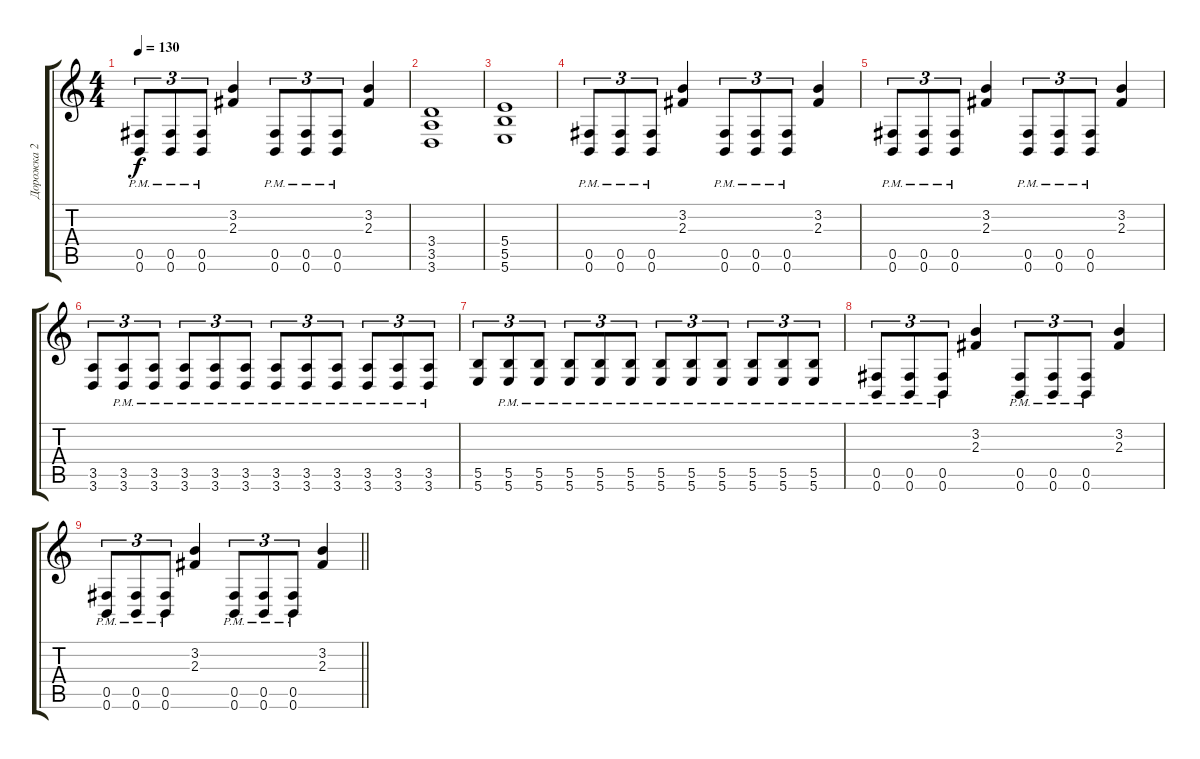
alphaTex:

\track ("Дорожка 2" "Дорожка 2") {instrument overdrivenguitar}
\staff {score tabs}
\tuning (Db4 Ab3 E3 B2 Gb2 B1) {hide}
\ts (4 4)
\tempo 130
\clef g2
\ks c
(0.5{pm} 0.6{pm}).8{tu (3 2) dy f} (0.5{pm} 0.6{pm}).8{tu (3 2)} (0.5{pm} 0.6{pm}).8{tu (3 2)} (3.2 2.3).4 (0.5{pm} 0.6{pm}).8{tu (3 2)} (0.5{pm} 0.6{pm}).8{tu (3 2)} (0.5{pm} 0.6{pm}).8{tu (3 2)} (3.2 2.3).4 |
(3.4 3.5 3.6).1 |
(5.4 5.5 5.6).1 |
(0.5{pm} 0.6{pm}).8{tu (3 2)} (0.5{pm} 0.6{pm}).8{tu (3 2)} (0.5{pm} 0.6{pm}).8{tu (3 2)} (3.2 2.3).4 (0.5{pm} 0.6{pm}).8{tu (3 2)} (0.5{pm} 0.6{pm}).8{tu (3 2)} (0.5{pm} 0.6{pm}).8{tu (3 2)} (3.2 2.3).4 |
(0.5{pm} 0.6{pm}).8{tu (3 2)} (0.5{pm} 0.6{pm}).8{tu (3 2)} (0.5{pm} 0.6{pm}).8{tu (3 2)} (3.2 2.3).4 (0.5{pm} 0.6{pm}).8{tu (3 2)} (0.5{pm} 0.6{pm}).8{tu (3 2)} (0.5{pm} 0.6{pm}).8{tu (3 2)} (3.2 2.3).4 |
(3.5 3.6).8{tu (3 2)} (3.5{pm} 3.6{pm}).8{tu (3 2)} (3.5{pm} 3.6{pm}).8{tu (3 2)} (3.5{pm} 3.6{pm}).8{tu (3 2)} (3.5{pm} 3.6{pm}).8{tu (3 2)} (3.5{pm} 3.6{pm}).8{tu (3 2)} (3.5{pm} 3.6{pm}).8{tu (3 2)} (3.5{pm} 3.6{pm}).8{tu (3 2)} (3.5{pm} 3.6{pm}).8{tu (3 2)} (3.5{pm} 3.6{pm}).8{tu (3 2)} (3.5{pm} 3.6{pm}).8{tu (3 2)} (3.5{pm} 3.6{pm}).8{tu (3 2)} |
(5.5 5.6).8{tu (3 2)} (5.5{pm} 5.6{pm}).8{tu (3 2)} (5.5{pm} 5.6{pm}).8{tu (3 2)} (5.5{pm} 5.6{pm}).8{tu (3 2)} (5.5{pm} 5.6{pm}).8{tu (3 2)} (5.5{pm} 5.6{pm}).8{tu (3 2)} (5.5{pm} 5.6{pm}).8{tu (3 2)} (5.5{pm} 5.6{pm}).8{tu (3 2)} (5.5{pm} 5.6{pm}).8{tu (3 2)} (5.5{pm} 5.6{pm}).8{tu (3 2)} (5.5{pm} 5.6{pm}).8{tu (3 2)} (5.5{pm} 5.6{pm}).8{tu (3 2)} |
(0.5{pm} 0.6{pm}).8{tu (3 2)} (0.5{pm} 0.6{pm}).8{tu (3 2)} (0.5{pm} 0.6{pm}).8{tu (3 2)} (3.2 2.3).4 (0.5{pm} 0.6{pm}).8{tu (3 2)} (0.5{pm} 0.6{pm}).8{tu (3 2)} (0.5{pm} 0.6{pm}).8{tu (3 2)} (3.2 2.3).4 |
\barLineRight lightlight
(0.5{pm} 0.6{pm}).8{tu (3 2)} (0.5{pm} 0.6{pm}).8{tu (3 2)} (0.5{pm} 0.6{pm}).8{tu (3 2)} (3.2 2.3).4 (0.5{pm} 0.6{pm}).8{tu (3 2)} (0.5{pm} 0.6{pm}).8{tu (3 2)} (0.5{pm} 0.6{pm}).8{tu (3 2)} (3.2 2.3).4
